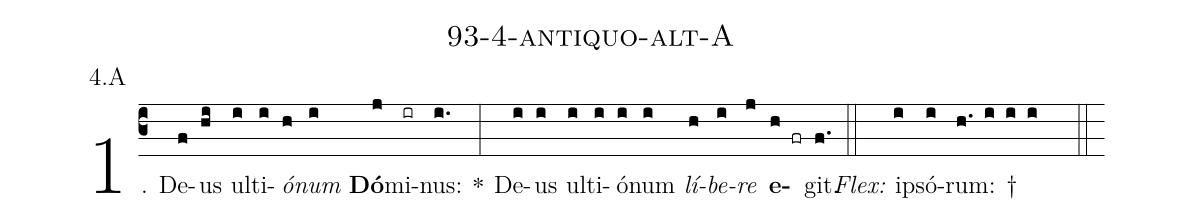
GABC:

name: 93-4-antiquo-alt-A;
annotation: 4.A;
%%
(c3)1. De(f)us(hi) ul(i)ti(i)<i>ó</i>(h)<i>num</i>(i) <b>Dó</b>(j)mi(ir)nus:(i.) *(:) De(i)us(i) ul(i)ti(i)ó(i)num(i) <i>lí</i>(h)<i>be</i>(i)<i>re</i>(j) <b>e</b>(h fr)git.(f.) (::)
<i>Flex:</i>()  ip(i)só(i)rum: †(h. i i i  ::)
